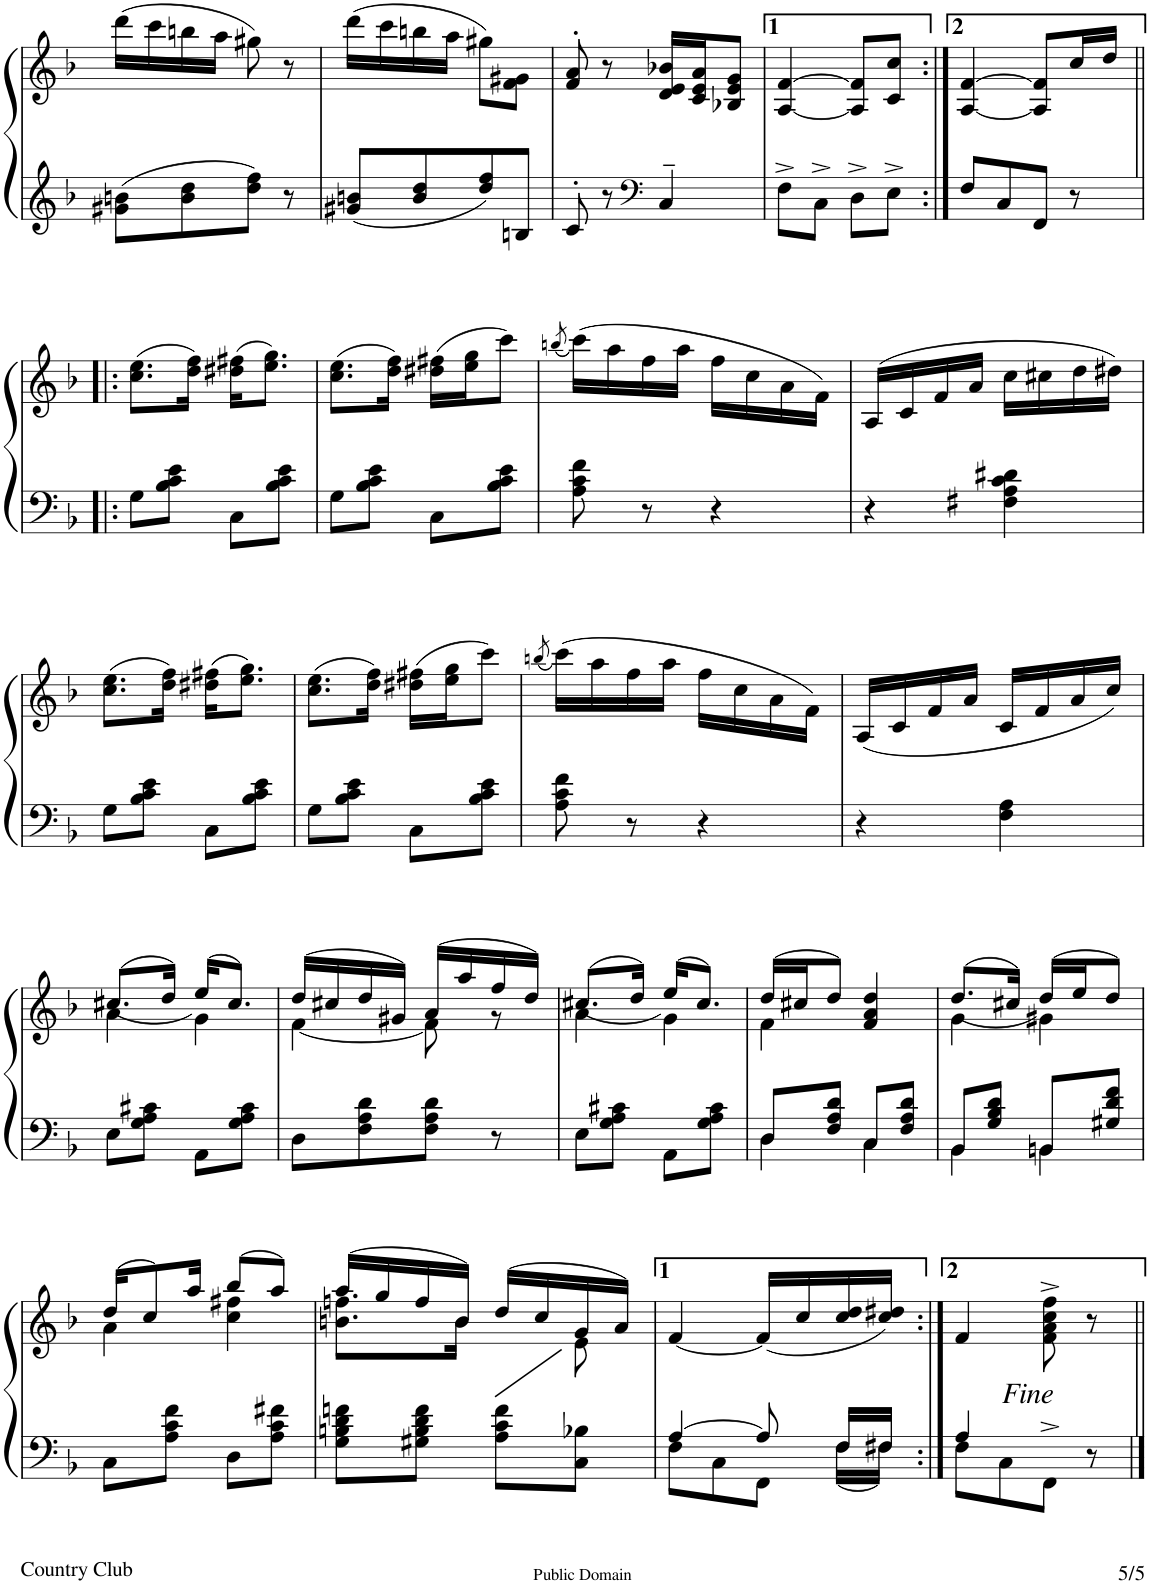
**kern	**kern
*part1	*part1
*staff2	*staff1
*I"PIANO.	*
*I'Pno	*
!!LO:PB:g=z
*clefG2	*clefG2
*k[b-]	*k[b-]
*F:	*F:
*M2/4	*M2/4
=70	=70
8g#X\ 8bn\L	(16ddd\LL
.	16ccc\
8b\ 8dd\	16bbn\
.	16aa\JJ
8dd\ 8ff\J	8gg#X\)
8r	8r
=71	=71
8g#X/ 8bn/L	(16ddd\LL
.	16ccc\
8b/ 8dd/	16bbn\
.	16aa\JJ
8dd/ 8ff/	8gg#X\L)
8Bn/J	8f\ 8g#X\J
=72	=72
8c'>/	8f/'> 8a/'>
8r	8r
*clefF4	*
4C~>/	16d/ 16e/ 16b-X/LL
.	16c/ 16e/ 16a/J
.	8B-X/ 8e/ 8g/J
=73	=73
8F^>\L	[4A/ [4f/
8C^>\J	.
8D^>\L	8A/] 8f/]L
8E^>\J	8c/ 8cc/J
=74:|!	=74:|!
8F/L	[4A/ [4f/
8C/	.
8FF/J	8A/] 8f/]L
8r	16cc/L
.	16dd/JJ
!!LO:LB:g=z
=75!|:	=75!|:
8G\L	(8.cc\ 8.ee\L
8B-\ 8c\ 8e\J	.
.	16dd\ 16ff\Jk)
8C\L	(16dd#X\ 16ff#X\KL
.	8.ee\ 8.gg\J)
8B-\ 8c\ 8e\J	.
=76	=76
8G\L	(8.cc\ 8.ee\L
8B-\ 8c\ 8e\J	.
.	16dd\ 16ff\Jk)
8C\L	(16dd#X\ 16ff#X\LL
.	16ee\ 16gg\J
8B-\ 8c\ 8e\J	8ccc\J)
=77	=77
.	(8qbbn/
8A\ 8c\ 8f\	(16ccc\LL)
.	16aa\
8r	16ff\
.	16aa\JJ
4r	16ff\LL
.	16cc\
.	16a\
.	16f\JJ)
=78	=78
4r	(16A/LL
.	16c/
.	16f/
.	16a/JJ
4F#X\ 4A\ 4c\ 4d#X\	16cc\LL
.	16cc#X\
.	16dd\
.	16dd#X\JJ)
!!LO:LB:g=z
=79	=79
8G\L	(8.cc\ 8.ee\L
8B-\ 8c\ 8e\J	.
.	16dd\ 16ff\Jk)
8C\L	(16dd#X\ 16ff#X\KL
.	8.ee\ 8.gg\J)
8B-\ 8c\ 8e\J	.
=80	=80
8G\L	(8.cc\ 8.ee\L
8B-\ 8c\ 8e\J	.
.	16dd\ 16ff\Jk)
8C\L	(16dd#X\ 16ff#X\LL
.	16ee\ 16gg\J
8B-\ 8c\ 8e\J	8ccc\J)
=81	=81
.	(8qbbn/
8A\ 8c\ 8f\	(16ccc\LL)
.	16aa\
8r	16ff\
.	16aa\JJ
4r	16ff\LL
.	16cc\
.	16a\
.	16f\JJ)
=82	=82
4r	(16A/LL
.	16c/
.	16f/
.	16a/JJ
4F\ 4A\	16c/LL
.	16f/
.	16a/
.	16cc/JJ)
!!LO:LB:g=z
=83	=83
*	*^
8E\L	(8.cc#X/L	(4a\
8G\ 8A\ 8c#X\J	.	.
.	16dd/Jk)	.
8AA\L	(16ee/KL	4g\)
.	8.cc#/J)	.
8G\ 8A\ 8c#\J	.	.
=84	=84	=84
8D\L	(16dd/LL	[4f\
.	16cc#X/	.
8F\ 8A\ 8d\	16dd/	.
.	16g#X/JJ)	.
8F\ 8A\ 8d\J	(16a/LL	8f\]
.	16aa/	.
8r	16ff/	8r
.	16dd/JJ)	.
=85	=85	=85
8E\L	(8.cc#X/L	(4a\
8G\ 8A\ 8c#X\J	.	.
.	16dd/Jk)	.
8AA\L	(16ee/KL	4g\)
.	8.cc#/J)	.
8G\ 8A\ 8c#\J	.	.
=86	=86	=86
*^	*	*
8D/L	4D\	(16dd/LL	4f\
.	.	16cc#X/J	.
8F/ 8A/ 8d/J	.	8dd/J)	.
8C/L	4C\	4f/ 4a/ 4dd/	4ryy
8F/ 8A/ 8d/J	.	.	.
=87	=87	=87	=87
8BB-/L	4BB-\	(8.dd/L	(4g\
8G/ 8B-/ 8d/J	.	.	.
.	.	16cc#X/Jk)	.
8BBn/L	4BB\	(16dd/LL	4g#X\)
.	.	16ee/J	.
8G#X/ 8d/ 8f/J	.	8dd/J)	.
*v	*v	*	*
!!LO:LB:g=z	!!
=88	=88	=88
8C\L	(16dd/KL	4a\
.	8cc/)	.
8A\ 8c\ 8f\J	.	.
.	16aa/Jk	.
8D\L	(8bb-/L	4cc\ 4ff#X\
8A\ 8c\ 8f#X\J	8aa/J)	.
=89	=89	=89
8G\ 8Bn\ 8d\ 8fn\L	(16aa/LL	8.bn\ 8.ffn\L
.	16gg/	.
8G#X\ 8B\ 8d\ 8f\J	16ff/	.
.	16b/JJ)	16b\Jk
8A\ 8c\ 8f\L	(16dd/LL	8ryy
.	16cc/	.
8C\ 8B-X\J	16g/	8e\
.	16a/JJ)	.
*	*v	*v
=90	=90
*^	*
[4A/	8F\L	[4f/
.	8C\	.
8A/]	8FF\J	(16f/LL]
.	.	16cc/
16F/LL	16F\LL	16cc/ 16dd/
16F#X/JJ	16F#\JJ	16cc/ 16dd#X/JJ)
=91:|!	=91:|!	=91:|!
8F\L	4A/	4f/
8C\	.	.
8FF^>\J	8ryy	8f\^ 8a\^ 8cc\^ 8ff\^
8r	8ryy	8r
!	!	!LO:TX:b:t=<i>Fine</i>
!	!LO:TX:b:t=<i>Fine</i>	!
*v	*v	*
=||	=||
*-	*-
